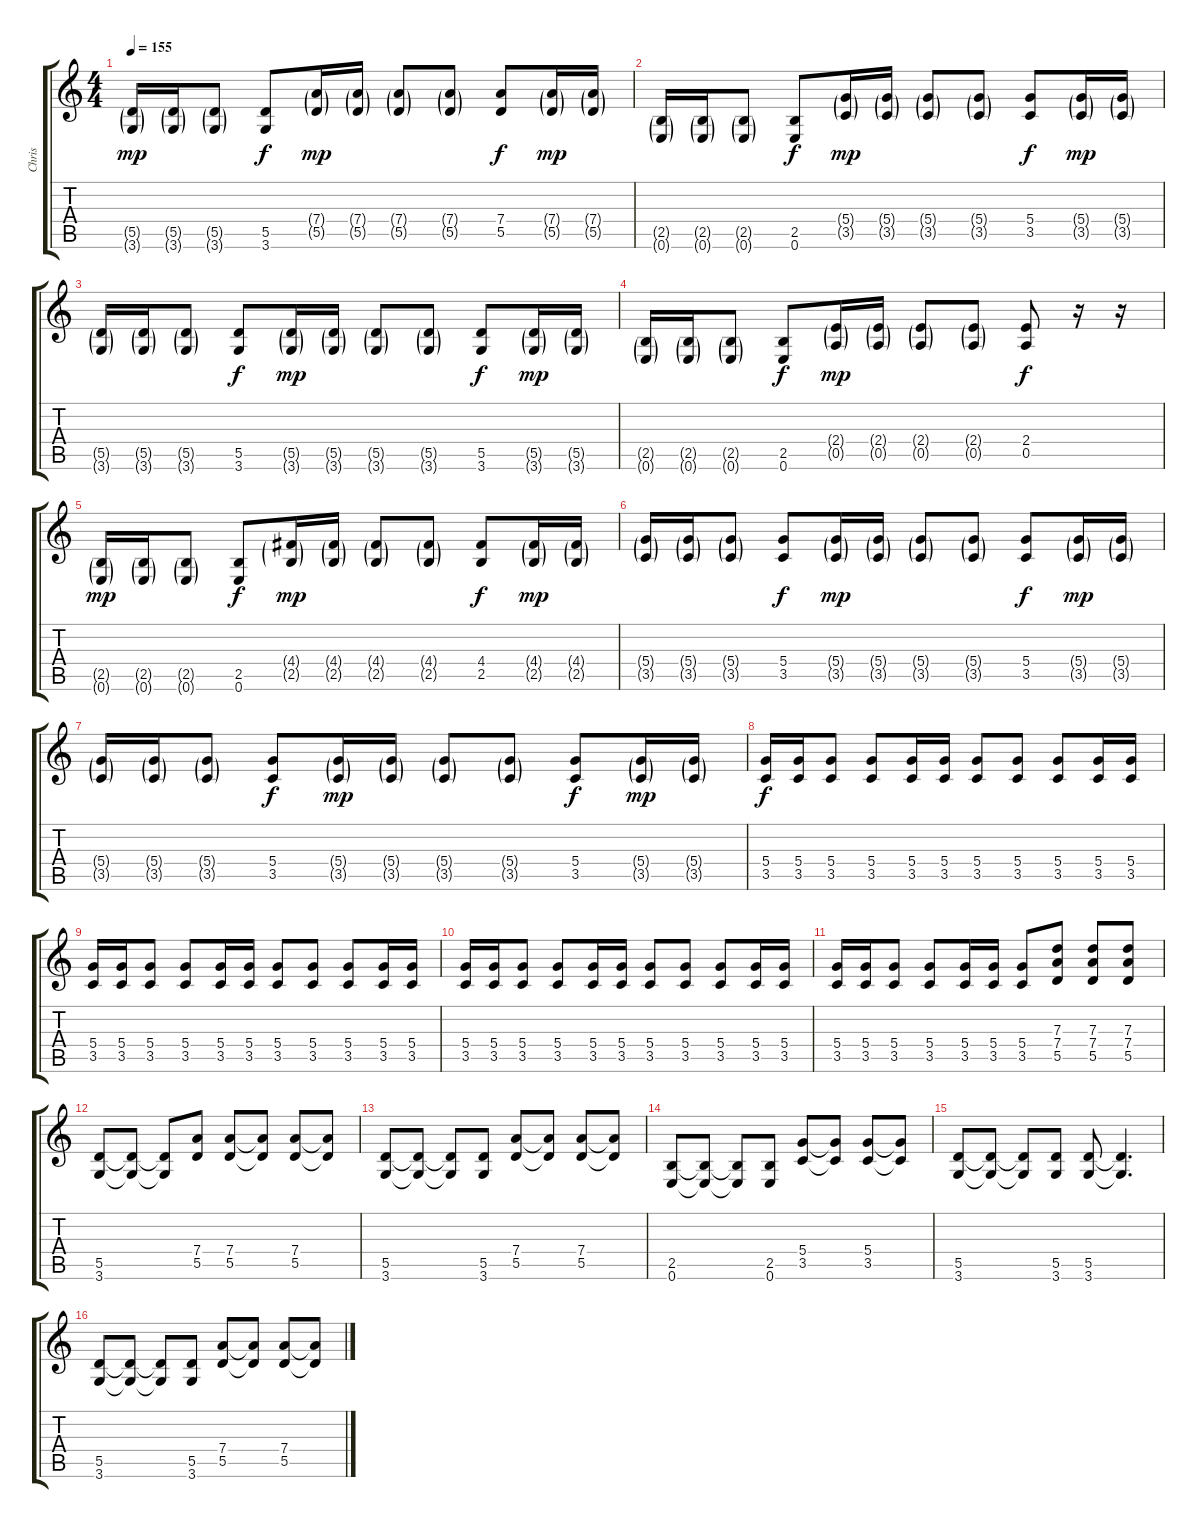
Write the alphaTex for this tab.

\track ("Chris" "Chris") {instrument overdrivenguitar}
\staff {score tabs}
\tuning (E4 B3 G3 D3 A2 E2) {hide}
\ts (4 4)
\tempo 155
\clef g2
\ks c
(5.5{g} 3.6{g}).16{dy mp} (5.5{g} 3.6{g}).16 (5.5{g} 3.6{g}).8 (5.5 3.6).8{dy f} (7.4{g} 5.5{g}).16{dy mp} (7.4{g} 5.5{g}).16 (7.4{g} 5.5{g}).8 (7.4{g} 5.5{g}).8 (7.4 5.5).8{dy f} (7.4{g} 5.5{g}).16{dy mp} (7.4{g} 5.5{g}).16 |
(2.5{g} 0.6{g}).16 (2.5{g} 0.6{g}).16 (2.5{g} 0.6{g}).8 (2.5 0.6).8{dy f} (5.4{g} 3.5{g}).16{dy mp} (5.4{g} 3.5{g}).16 (5.4{g} 3.5{g}).8 (5.4{g} 3.5{g}).8 (5.4 3.5).8{dy f} (5.4{g} 3.5{g}).16{dy mp} (5.4{g} 3.5{g}).16 |
(5.5{g} 3.6{g}).16 (5.5{g} 3.6{g}).16 (5.5{g} 3.6{g}).8 (5.5 3.6).8{dy f} (5.5{g} 3.6{g}).16{dy mp} (5.5{g} 3.6{g}).16 (5.5{g} 3.6{g}).8 (5.5{g} 3.6{g}).8 (5.5 3.6).8{dy f} (5.5{g} 3.6{g}).16{dy mp} (5.5{g} 3.6{g}).16 |
(2.5{g} 0.6{g}).16 (2.5{g} 0.6{g}).16 (2.5{g} 0.6{g}).8 (2.5 0.6).8{dy f} (2.4{g} 0.5{g}).16{dy mp} (2.4{g} 0.5{g}).16 (2.4{g} 0.5{g}).8 (2.4{g} 0.5{g}).8 (2.4 0.5).8{dy f} r.16 r.16 |
(2.5{g} 0.6{g}).16{dy mp} (2.5{g} 0.6{g}).16 (2.5{g} 0.6{g}).8 (2.5 0.6).8{dy f} (4.4{g} 2.5{g}).16{dy mp} (4.4{g} 2.5{g}).16 (4.4{g} 2.5{g}).8 (4.4{g} 2.5{g}).8 (4.4 2.5).8{dy f} (4.4{g} 2.5{g}).16{dy mp} (4.4{g} 2.5{g}).16 |
(5.4{g} 3.5{g}).16 (5.4{g} 3.5{g}).16 (5.4{g} 3.5{g}).8 (5.4 3.5).8{dy f} (5.4{g} 3.5{g}).16{dy mp} (5.4{g} 3.5{g}).16 (5.4{g} 3.5{g}).8 (5.4{g} 3.5{g}).8 (5.4 3.5).8{dy f} (5.4{g} 3.5{g}).16{dy mp} (5.4{g} 3.5{g}).16 |
(5.4{g} 3.5{g}).16 (5.4{g} 3.5{g}).16 (5.4{g} 3.5{g}).8 (5.4 3.5).8{dy f} (5.4{g} 3.5{g}).16{dy mp} (5.4{g} 3.5{g}).16 (5.4{g} 3.5{g}).8 (5.4{g} 3.5{g}).8 (5.4 3.5).8{dy f} (5.4{g} 3.5{g}).16{dy mp} (5.4{g} 3.5{g}).16 |
(5.4 3.5).16{dy f} (5.4 3.5).16 (5.4 3.5).8 (5.4 3.5).8 (5.4 3.5).16 (5.4 3.5).16 (5.4 3.5).8 (5.4 3.5).8 (5.4 3.5).8 (5.4 3.5).16 (5.4 3.5).16 |
(5.4 3.5).16 (5.4 3.5).16 (5.4 3.5).8 (5.4 3.5).8 (5.4 3.5).16 (5.4 3.5).16 (5.4 3.5).8 (5.4 3.5).8 (5.4 3.5).8 (5.4 3.5).16 (5.4 3.5).16 |
(5.4 3.5).16 (5.4 3.5).16 (5.4 3.5).8 (5.4 3.5).8 (5.4 3.5).16 (5.4 3.5).16 (5.4 3.5).8 (5.4 3.5).8 (5.4 3.5).8 (5.4 3.5).16 (5.4 3.5).16 |
(5.4 3.5).16 (5.4 3.5).16 (5.4 3.5).8 (5.4 3.5).8 (5.4 3.5).16 (5.4 3.5).16 (5.4 3.5).8 (7.3 7.4 5.5).8 (7.3 7.4 5.5).8 (7.3 7.4 5.5).8 |
(5.5 3.6).8 (5.5{t} 3.6{t}).8 (5.5{t} 3.6{t}).8 (7.4 5.5).8 (7.4 5.5).8 (7.4{t} 5.5{t}).8 (7.4 5.5).8 (7.4{t} 5.5{t}).8 |
(5.5 3.6).8 (5.5{t} 3.6{t}).8 (5.5{t} 3.6{t}).8 (5.5 3.6).8 (7.4 5.5).8 (7.4{t} 5.5{t}).8 (7.4 5.5).8 (7.4{t} 5.5{t}).8 |
(2.5 0.6).8 (2.5{t} 0.6{t}).8 (2.5{t} 0.6{t}).8 (2.5 0.6).8 (5.4 3.5).8 (5.4{t} 3.5{t}).8 (5.4 3.5).8 (5.4{t} 3.5{t}).8 |
(5.5 3.6).8 (5.5{t} 3.6{t}).8 (5.5{t} 3.6{t}).8 (5.5 3.6).8 (5.5 3.6).8 (5.5{t} 3.6{t}).4{d} |
(5.5 3.6).8 (5.5{t} 3.6{t}).8 (5.5{t} 3.6{t}).8 (5.5 3.6).8 (7.4 5.5).8 (7.4{t} 5.5{t}).8 (7.4 5.5).8 (7.4{t} 5.5{t}).8
